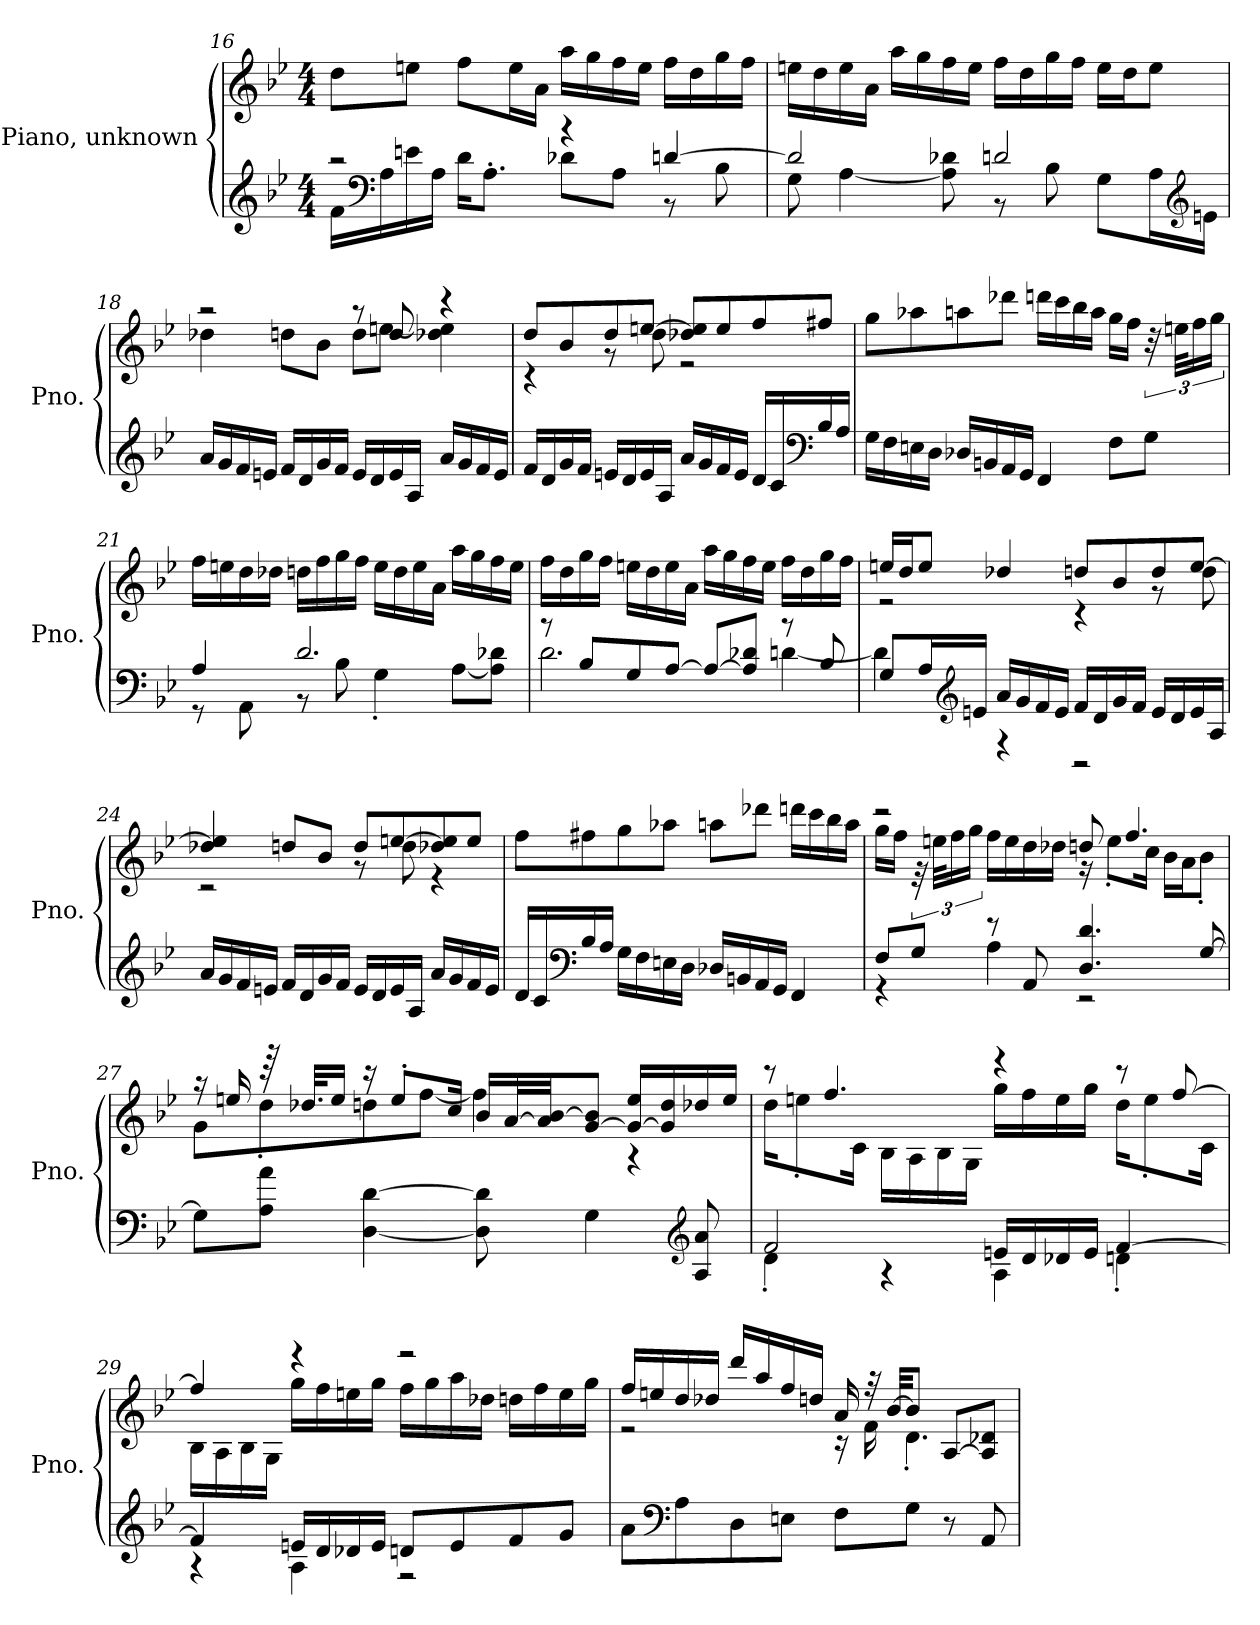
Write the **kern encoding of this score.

**kern	**kern
*part1	*part1
*staff2	*staff1
*I"Piano, unknown	*
*I'Pno.	*
*clefG2	*clefG2
*k[b-e-]	*k[b-e-]
*M4/4	*M4/4
=16	=16
*^	*
2r	16f\LL	8dd\L
*clefF4	*	*
.	16A\	.
.	16en\	8een\J
.	16A\JJ	.
.	16d\KL	8ff\L
.	8.A'\J	.
.	.	16ee\L
.	.	16a\JJ
4r	8d-X\L	16aa\LL
.	.	16gg\
.	8A\J	16ff\
.	.	16ee\JJ
[4dn/	8r	16ff\LL
.	.	16dd\
.	8B-\	16gg\
.	.	16ff\JJ
!!LO:LB:g=z
=17	=17	=17
2d/]	8G\	16een\LL
.	.	16dd\
.	[4A\	16ee\
.	.	16a\JJ
.	.	16aa\LL
.	.	16gg\
.	8A\] 8d-X\	16ff\
.	.	16ee\JJ
2dn/	8r	16ff\LL
.	.	16dd\
.	8B-\	16gg\
.	.	16ff\JJ
.	8G\L	16ee\LL
.	.	16dd\J
.	16A\L	8ee\J
*clefG2	*	*
.	16en\JJ	.
*v	*v	*
=18	=18
*	*^
16a/LL	2r	4dd-X\
16g/	.	.
16f/	.	.
16en/JJ	.	.
16f/LL	.	8ddn\L
16d/	.	.
16g/	.	8b-\J
16f/JJ	.	.
16e/LL	8r	8dd\L
16d/	.	.
16e/	8dd/	[8een\J
16A/JJ	.	.
16a/LL	4r	4dd-X\ 4ee\]
16g/	.	.
16f/	.	.
16e/JJ	.	.
!!LO:LB:g=z	!!
=19	=19	=19
16f/LL	8dd/L	4r
16d/	.	.
16g/	8b-/	.
16f/JJ	.	.
16en/LL	8dd/	8r
16d/	.	.
16e/	[8een/J	8dd\
16A/JJ	.	.
16a/LL	8dd-X/ 8ee/]L	2r
16g/	.	.
16f/	8ee/	.
16e/JJ	.	.
16d/LL	8ff/	.
16c/	.	.
*clefF4	*	*
16B-/	8ff#X/J	.
16A/JJ	.	.
*	*v	*v
=20	=20
16G\LL	8gg\L
16F\	.
16En\	8aa-X\
16D\JJ	.
16D-X/LL	8aan\
16BBn/	.
16AA/	8ddd-X\J
16GG/JJ	.
4FF/	16dddn\LL
.	16ccc\
.	16bb-\
.	16aa\JJ
8F\L	16gg\LL
.	16ff\JJ
8G\J	48r
.	48een\KLL
.	24ff\
.	24gg\JJ
!!LO:LB:g=z
=21	=21
*^	*
4A/	8r	16ff\LL
.	.	16een\
.	8AA\	16dd\
.	.	16dd-X\JJ
2.d/	8r	16ddn\LL
.	.	16ff\
.	8B-\	16gg\
.	.	16ff\JJ
.	4G'\	16ee\LL
.	.	16dd\
.	.	16ee\
.	.	16a\JJ
.	[8A\L	16aa\LL
.	.	16gg\
.	8A\] 8d-X\J	16ff\
.	.	16ee\JJ
=22	=22	=22
8r	2.d\	16ff\LL
.	.	16dd\
8B-/L	.	16gg\
.	.	16ff\JJ
8G/	.	16een\LL
.	.	16dd\
[8A/J	.	16ee\
.	.	16a\JJ
8A/L_	.	16aa\LL
.	.	16gg\
8A/] 8d-X/J	.	16ff\
.	.	16ee\JJ
8r	[4dn\	16ff\LL
.	.	16dd\
8B-/	.	16gg\
.	.	16ff\JJ
!!LO:LB:g=z
=23	=23	=23
*	*	*^
8G/L	4d\]	16een/LL	2r
.	.	16dd/J	.
16A/L	.	8ee/J	.
*clefG2	*	*	*
16en/JJ	.	.	.
16a/LL	4r	4dd-X/	.
16g/	.	.	.
16f/	.	.	.
16e/JJ	.	.	.
16f/LL	2r	8ddn/L	4r
16d/	.	.	.
16g/	.	8b-/	.
16f/JJ	.	.	.
16e/LL	.	8dd/	8r
16d/	.	.	.
16e/	.	[8ee/J	8dd\
16A/JJ	.	.	.
*v	*v	*	*
=24	=24	=24
16a/LL	4dd-X/ 4ee/]	2r
16g/	.	.
16f/	.	.
16en/JJ	.	.
16f/LL	8ddn/L	.
16d/	.	.
16g/	8b-/J	.
16f/JJ	.	.
16e/LL	8dd/L	8r
16d/	.	.
16e/	[8een/	8dd\
16A/JJ	.	.
16a/LL	8dd-X/ 8ee/]	4r
16g/	.	.
16f/	8ee/J	.
16e/JJ	.	.
*	*v	*v
!!LO:LB:g=z
=25	=25
16d/LL	8ff\L
16c/	.
*clefF4	*
16B-/	8ff#X\
16A/JJ	.
16G\LL	8gg\
16F\	.
16En\	8aa-X\J
16D\JJ	.
16D-X/LL	8aan\L
16BBn/	.
16AA/	8ddd-X\J
16GG/JJ	.
4FF/	16dddn\LL
.	16ccc\
.	16bb-\
.	16aa\JJ
=26	=26
*^	*^
8F/L	4r	2r	16gg\LL
.	.	.	16ff\JJ
8G/J	.	.	48r
.	.	.	48een\KLL
.	.	.	24ff\
.	.	.	24gg\JJ
8r	4A\	.	16ff\LL
.	.	.	16ee\
8AA/	.	.	16dd\
.	.	.	16dd-X\JJ
4.D/ 4.d/	2r	8ddn/	16r
.	.	.	8ee'\L
.	.	4.ff/	.
.	.	.	16cc\Jk
.	.	.	16b-\LL
.	.	.	16a\J
[8G/	.	.	8b-'\J
*v	*v	*	*
!!LO:PB:g=z	!!
=27	=27	=27
8G\L]	16r	8g\L
.	16een/	.
8A\ 8a\J	64r	8dd'\
.	32.dd-X/KLL	.
.	16ee/JJ	.
[4D\ [4d\	16r	8ddn\
.	8ee'/L	.
.	.	[8ff\J
.	16cc/Jk	.
8D\] 8d\]	16b-/LL	4ff\]
.	[32a/L	.
.	32a/] [32b-/JJ	.
4G\	[8g/ 8b-/]J	.
.	16g/_ 16ee/LL	4r
.	16g/] 16dd/	.
*clefG2	*	*
8A/ 8a/	16dd-X/	.
.	16ee/JJ	.
=28	=28	=28
*^	*	*
2f/	4d'\	8r	16dd\KL
.	.	.	8een'\
.	.	4.ff/	.
.	.	.	16c\Jk
.	4r	.	16B-\LL
.	.	.	16A\
.	.	.	16B-\
.	.	.	16G\JJ
16en/LL	4A\	4r	16gg\LL
16d/	.	.	16ff\
16d-X/	.	.	16ee\
16e/JJ	.	.	16gg\JJ
[4f/	4dn'\	8r	16dd\KL
.	.	.	8ee'\
.	.	[8ff/	.
.	.	.	16c\Jk
!!LO:LB:g=z	!!
=29	=29	=29	=29
4f/]	4r	4ff/]	16B-\LL
.	.	.	16A\
.	.	.	16B-\
.	.	.	16G\JJ
16en/LL	4A\	4r	16gg\LL
16d/	.	.	16ff\
16d-X/	.	.	16een\
16e/JJ	.	.	16gg\JJ
8dn/L	2r	2r	16ff\LL
.	.	.	16gg\
8e/	.	.	16aa\
.	.	.	16dd-X\JJ
8f/	.	.	16ddn\LL
.	.	.	16ff\
8g/J	.	.	16ee\
.	.	.	16gg\JJ
*v	*v	*	*
=30	=30	=30
8a\L	16ff/LL	2r
.	16een/	.
*clefF4	*	*
8A\	16dd/	.
.	16dd-X/JJ	.
8D\	16ddd/LL	.
.	16aa/	.
8En\J	16ff/	.
.	16ddn/JJ	.
8F\L	16a/	16r
.	32r	16f\
.	[32b-/KKL	.
8G\J	8b-/J]	4.d'\
8r	[8A/L	.
8AA/	8A/] 8d-X/J	.
*	*v	*v
=	=
*-	*-
